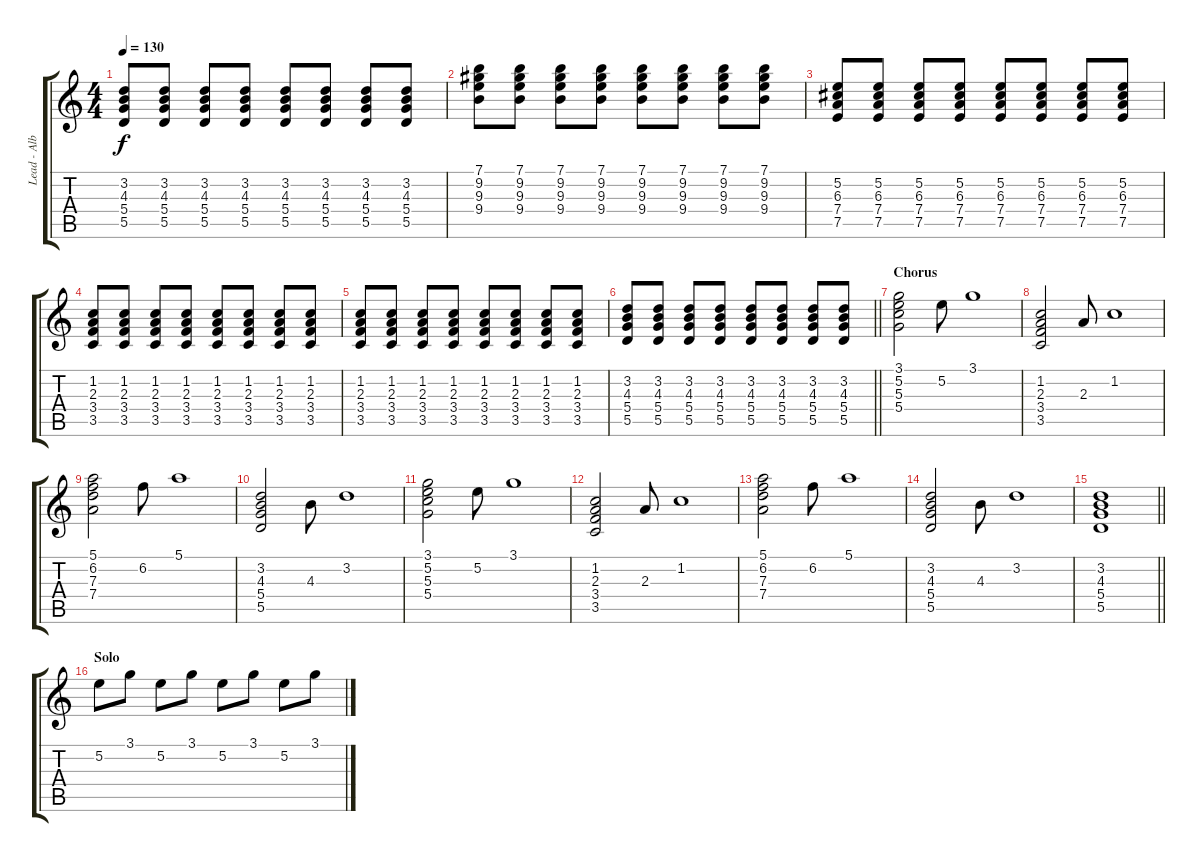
\track ("Lead - Albert" "Lead - Alb") {instrument distortionguitar}
\staff {score tabs}
\tuning (E4 B3 G3 D3 A2 E2) {hide}
\ts (4 4)
\tempo 130
\clef g2
\ks c
(3.2 4.3 5.4 5.5).8{dy f} (3.2 4.3 5.4 5.5).8 (3.2 4.3 5.4 5.5).8 (3.2 4.3 5.4 5.5).8 (3.2 4.3 5.4 5.5).8 (3.2 4.3 5.4 5.5).8 (3.2 4.3 5.4 5.5).8 (3.2 4.3 5.4 5.5).8 |
(7.1 9.2 9.3 9.4).8 (7.1 9.2 9.3 9.4).8 (7.1 9.2 9.3 9.4).8 (7.1 9.2 9.3 9.4).8 (7.1 9.2 9.3 9.4).8 (7.1 9.2 9.3 9.4).8 (7.1 9.2 9.3 9.4).8 (7.1 9.2 9.3 9.4).8 |
(5.2 6.3 7.4 7.5).8 (5.2 6.3 7.4 7.5).8 (5.2 6.3 7.4 7.5).8 (5.2 6.3 7.4 7.5).8 (5.2 6.3 7.4 7.5).8 (5.2 6.3 7.4 7.5).8 (5.2 6.3 7.4 7.5).8 (5.2 6.3 7.4 7.5).8 |
(1.2 2.3 3.4 3.5).8 (1.2 2.3 3.4 3.5).8 (1.2 2.3 3.4 3.5).8 (1.2 2.3 3.4 3.5).8 (1.2 2.3 3.4 3.5).8 (1.2 2.3 3.4 3.5).8 (1.2 2.3 3.4 3.5).8 (1.2 2.3 3.4 3.5).8 |
(1.2 2.3 3.4 3.5).8 (1.2 2.3 3.4 3.5).8 (1.2 2.3 3.4 3.5).8 (1.2 2.3 3.4 3.5).8 (1.2 2.3 3.4 3.5).8 (1.2 2.3 3.4 3.5).8 (1.2 2.3 3.4 3.5).8 (1.2 2.3 3.4 3.5).8 |
\barLineRight lightlight
(3.2 4.3 5.4 5.5).8 (3.2 4.3 5.4 5.5).8 (3.2 4.3 5.4 5.5).8 (3.2 4.3 5.4 5.5).8 (3.2 4.3 5.4 5.5).8 (3.2 4.3 5.4 5.5).8 (3.2 4.3 5.4 5.5).8 (3.2 4.3 5.4 5.5).8 |
\section ("" "Chorus")
(3.1 5.2 5.3 5.4).2 5.2.8 3.1.1 |
(1.2 2.3 3.4 3.5).2 2.3.8 1.2.1 |
(5.1 6.2 7.3 7.4).2 6.2.8 5.1.1 |
(3.2 4.3 5.4 5.5).2 4.3.8 3.2.1 |
(3.1 5.2 5.3 5.4).2 5.2.8 3.1.1 |
(1.2 2.3 3.4 3.5).2 2.3.8 1.2.1 |
(5.1 6.2 7.3 7.4).2 6.2.8 5.1.1 |
(3.2 4.3 5.4 5.5).2 4.3.8 3.2.1 |
\barLineRight lightlight
(3.2 4.3 5.4 5.5).1 |
\section ("" "Solo")
5.2.8 3.1.8 5.2.8 3.1.8 5.2.8 3.1.8 5.2.8 3.1.8
